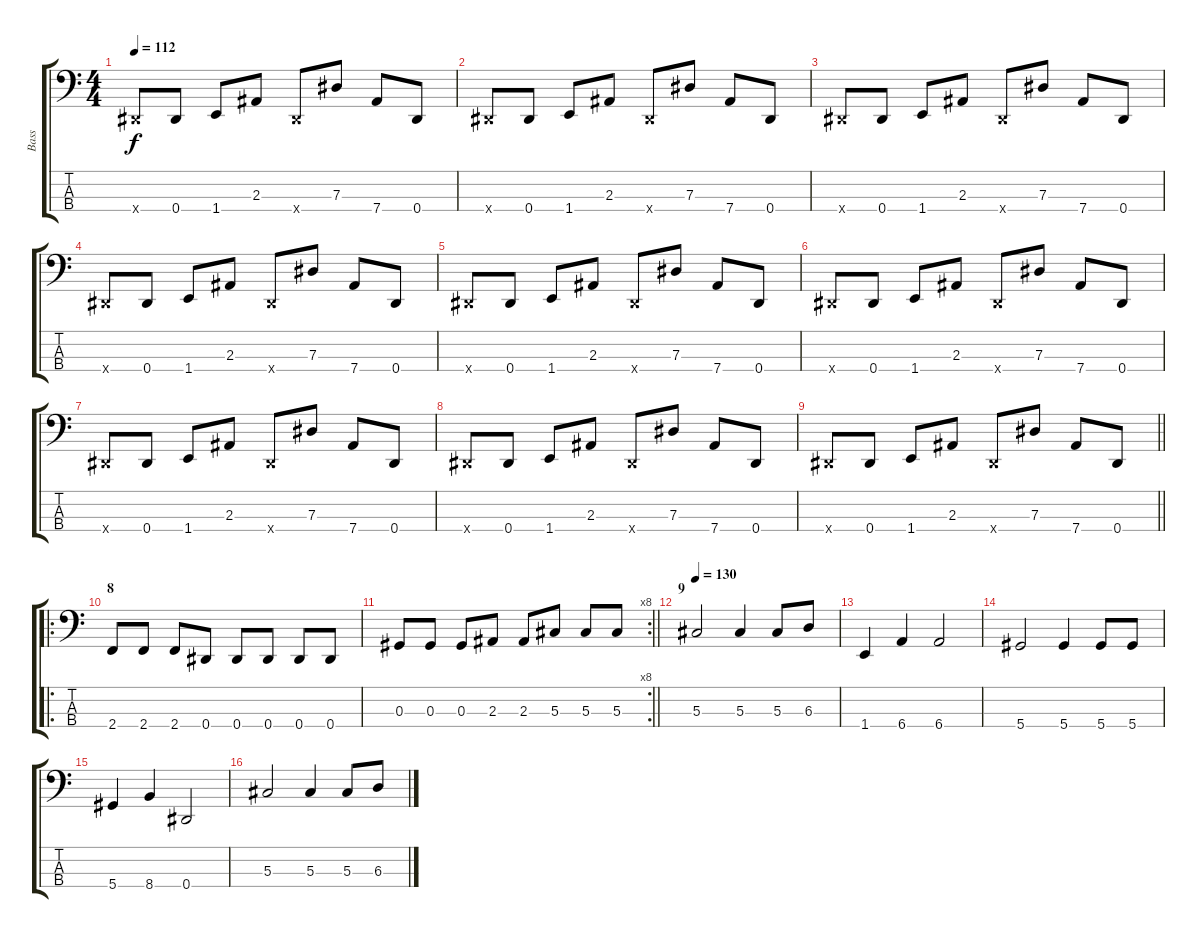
\track ("Bass" "Bass") {instrument electricbassfinger}
\staff {score tabs}
\tuning (Gb2 Db2 Ab1 Eb1) {hide}
\ts (4 4)
\tempo 112
\clef f4
\ks c
0.4{x}.8{dy f} 0.4.8 1.4.8 2.3.8 0.4{x}.8 7.3.8 7.4.8 0.4.8 |
0.4{x}.8 0.4.8 1.4.8 2.3.8 0.4{x}.8 7.3.8 7.4.8 0.4.8 |
0.4{x}.8 0.4.8 1.4.8 2.3.8 0.4{x}.8 7.3.8 7.4.8 0.4.8 |
0.4{x}.8 0.4.8 1.4.8 2.3.8 0.4{x}.8 7.3.8 7.4.8 0.4.8 |
0.4{x}.8 0.4.8 1.4.8 2.3.8 0.4{x}.8 7.3.8 7.4.8 0.4.8 |
0.4{x}.8 0.4.8 1.4.8 2.3.8 0.4{x}.8 7.3.8 7.4.8 0.4.8 |
0.4{x}.8 0.4.8 1.4.8 2.3.8 0.4{x}.8 7.3.8 7.4.8 0.4.8 |
0.4{x}.8 0.4.8 1.4.8 2.3.8 0.4{x}.8 7.3.8 7.4.8 0.4.8 |
\barLineRight lightlight
0.4{x}.8 0.4.8 1.4.8 2.3.8 0.4{x}.8 7.3.8 7.4.8 0.4.8 |
\ro
\section ("" "8")
2.4.8 2.4.8 2.4.8 0.4.8 0.4.8 0.4.8 0.4.8 0.4.8 |
\rc 8
\barLineRight lightlight
0.3.8 0.3.8 0.3.8 2.3.8 2.3.8 5.3.8 5.3.8 5.3.8 |
\section ("" "9")
\tempo 130
5.3.2 5.3.4 5.3.8 6.3.8 |
1.4.4 6.4.4 6.4.2 |
5.4.2 5.4.4 5.4.8 5.4.8 |
5.4.4 8.4.4 0.4.2 |
5.3.2 5.3.4 5.3.8 6.3.8
